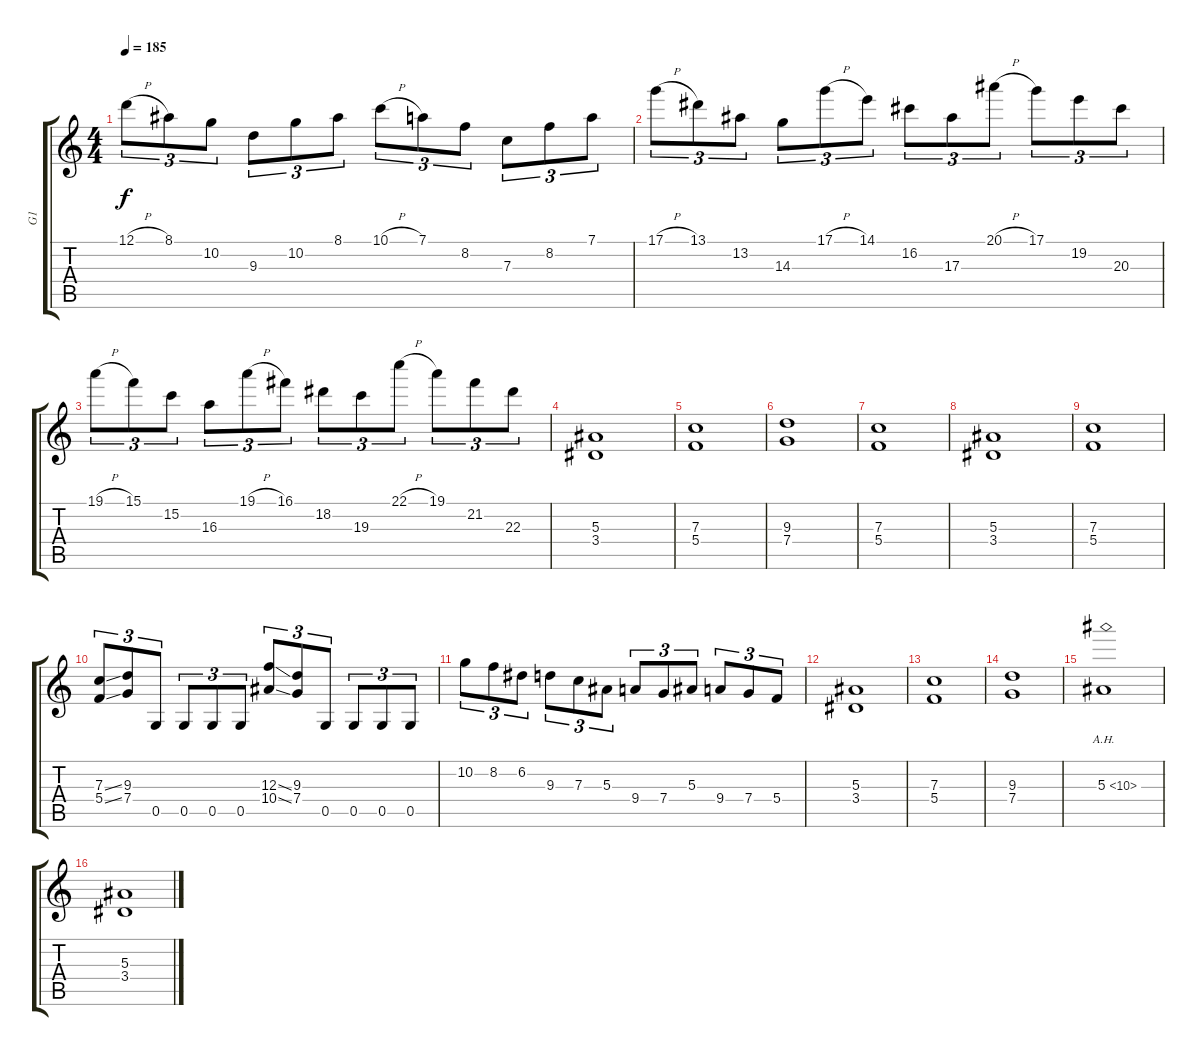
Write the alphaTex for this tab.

\track ("G1" "G1") {instrument distortionguitar}
\staff {score tabs}
\tuning (D4 A3 F3 C3 G2 D2) {hide}
\ts (4 4)
\tempo 185
\clef g2
\ks c
12.1{h}.8{tu (3 2) dy f} 8.1.8{tu (3 2)} 10.2.8{tu (3 2)} 9.3.8{tu (3 2)} 10.2.8{tu (3 2)} 8.1.8{tu (3 2)} 10.1{h}.8{tu (3 2)} 7.1.8{tu (3 2)} 8.2.8{tu (3 2)} 7.3.8{tu (3 2)} 8.2.8{tu (3 2)} 7.1.8{tu (3 2)} |
17.1{h}.8{tu (3 2)} 13.1.8{tu (3 2)} 13.2.8{tu (3 2)} 14.3.8{tu (3 2)} 17.1{h}.8{tu (3 2)} 14.1.8{tu (3 2)} 16.2.8{tu (3 2)} 17.3.8{tu (3 2)} 20.1{h}.8{tu (3 2)} 17.1.8{tu (3 2)} 19.2.8{tu (3 2)} 20.3.8{tu (3 2)} |
19.1{h}.8{tu (3 2)} 15.1.8{tu (3 2)} 15.2.8{tu (3 2)} 16.3.8{tu (3 2)} 19.1{h}.8{tu (3 2)} 16.1.8{tu (3 2)} 18.2.8{tu (3 2)} 19.3.8{tu (3 2)} 22.1{h}.8{tu (3 2)} 19.1.8{tu (3 2)} 21.2.8{tu (3 2)} 22.3.8{tu (3 2)} |
(5.3 3.4).1 |
(7.3 5.4).1 |
(9.3 7.4).1 |
(7.3 5.4).1 |
(5.3 3.4).1 |
(7.3 5.4).1 |
(7.3{ss} 5.4{ss}).8{tu (3 2)} (9.3 7.4).8{tu (3 2)} 0.5.8{tu (3 2)} 0.5.8{tu (3 2)} 0.5.8{tu (3 2)} 0.5.8{tu (3 2)} (12.3{ss} 10.4{ss}).8{tu (3 2)} (9.3 7.4).8{tu (3 2)} 0.5.8{tu (3 2)} 0.5.8{tu (3 2)} 0.5.8{tu (3 2)} 0.5.8{tu (3 2)} |
10.2.8{tu (3 2)} 8.2.8{tu (3 2)} 6.2.8{tu (3 2)} 9.3.8{tu (3 2)} 7.3.8{tu (3 2)} 5.3.8{tu (3 2)} 9.4.8{tu (3 2)} 7.4.8{tu (3 2)} 5.3.8{tu (3 2)} 9.4.8{tu (3 2)} 7.4.8{tu (3 2)} 5.4.8{tu (3 2)} |
(5.3 3.4).1 |
(7.3 5.4).1 |
(9.3 7.4).1 |
5.3{ah 5}.1 |
(5.3 3.4).1
